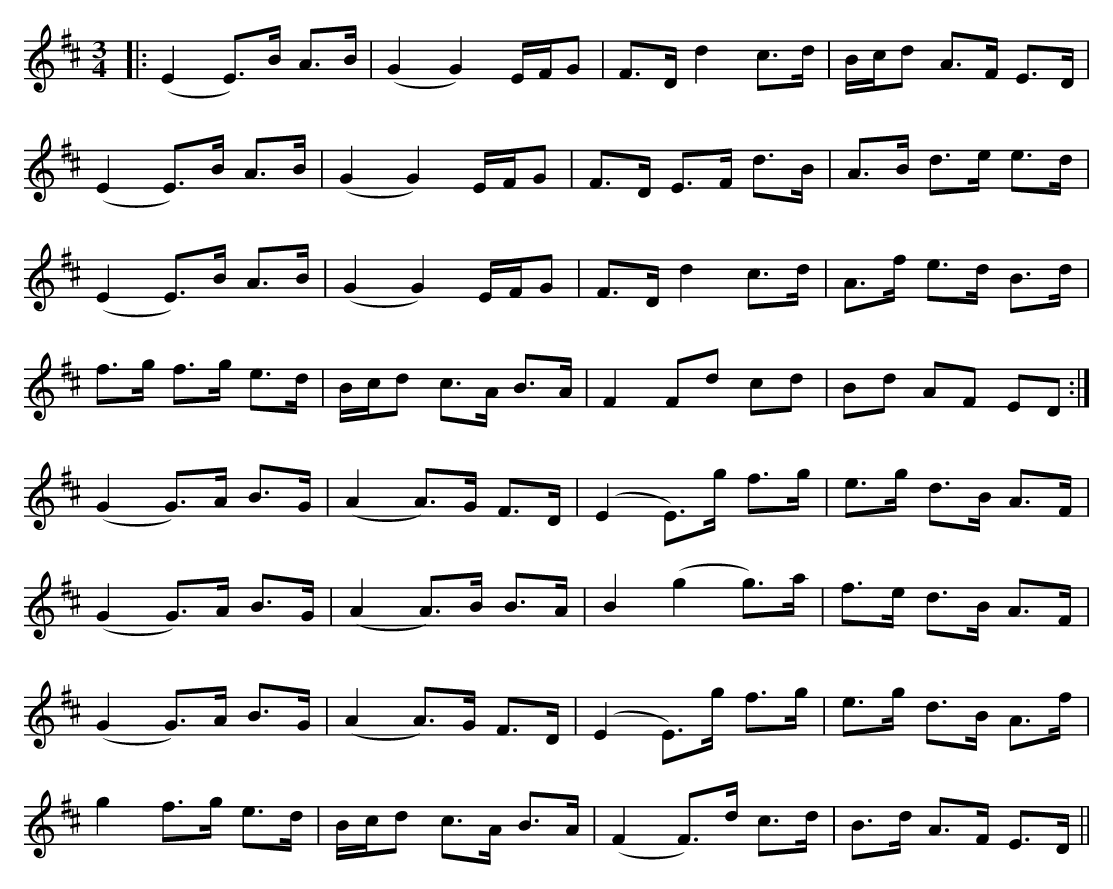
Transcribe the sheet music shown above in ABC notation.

X:1
M:3/4
K:Edor
|:(E2 E3/2)B/ A3/2B/|(G2 G2) E/F/G|F3/2D/ d2 c3/2d/|B/c/d A3/2F/ E3/2D/|
(E2 E3/2)B/ A3/2B/|(G2 G2) E/F/G|F3/2D/ E3/2F/ d3/2B/|A3/2B/ d3/2e/ e3/2d/|
(E2 E3/2)B/ A3/2B/|(G2 G2) E/F/G|F3/2D/ d2 c3/2d/|A3/2f/ e3/2d/ B3/2d/|
f3/2g/ f3/2g/ e3/2d/|B/c/d c3/2A/ B3/2A/|F2 Fd cd|Bd AF ED:|
(G2 G3/2)A/ B3/2G/|(A2 A3/2)G/ F3/2D/|(E2 E3/2)g/ f3/2g/|e3/2g/ d3/2B/ A3/2F/|
(G2 G3/2)A/ B3/2G/|(A2 A3/2)B/ B3/2A/|B2 (g2 g3/2)a/|f3/2e/ d3/2B/ A3/2F/|
(G2 G3/2)A/ B3/2G/|(A2 A3/2)G/ F3/2D/|(E2 E3/2)g/ f3/2g/|e3/2g/ d3/2B/ A3/2f/|
g2 f3/2g/ e3/2d/|B/c/d c3/2A/ B3/2A/|(F2 F3/2)d/ c3/2d/|B3/2d/ A3/2F/ E3/2D/||
